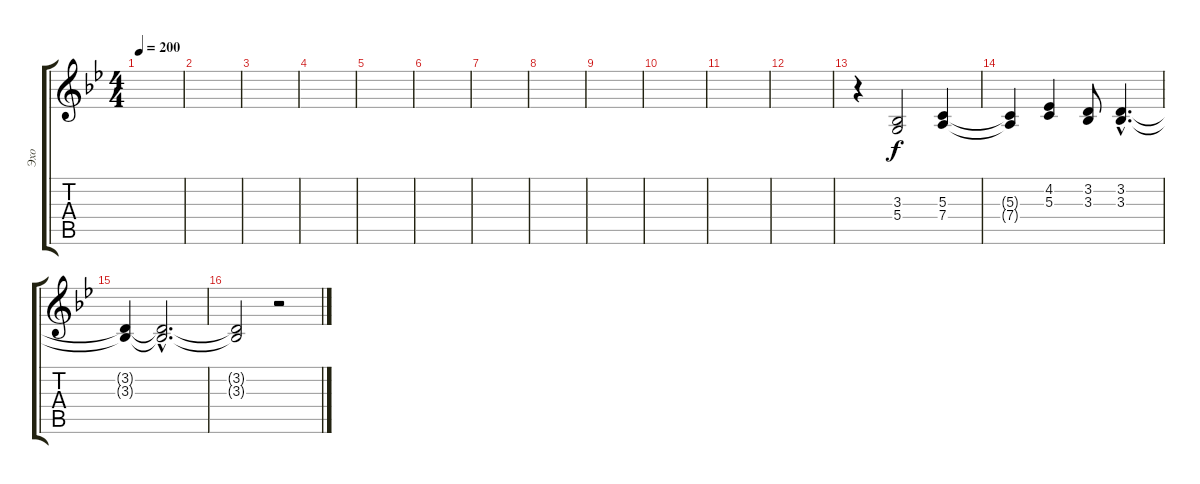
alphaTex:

\track ("Эхо" "Эхо") {instrument tenorsax}
\staff {score tabs}
\tuning (E4 B3 G3 D3 A2 E2) {hide}
\ts (4 4)
\tempo 200
\clef g2
\ks bb
|
|
|
|
|
|
|
|
|
|
|
|
r.4 (3.3 5.4).2 (5.3 7.4).4 |
(5.3{t} 7.4{t}).4 (4.2 5.3).4 (3.2 3.3).8 (3.2{hac} 3.3{hac}).4{d} |
(3.2{t} 3.3{t}).4 (3.2{hac t} 3.3{hac t}).2{d} |
(3.2{t} 3.3{t}).2 r.2
